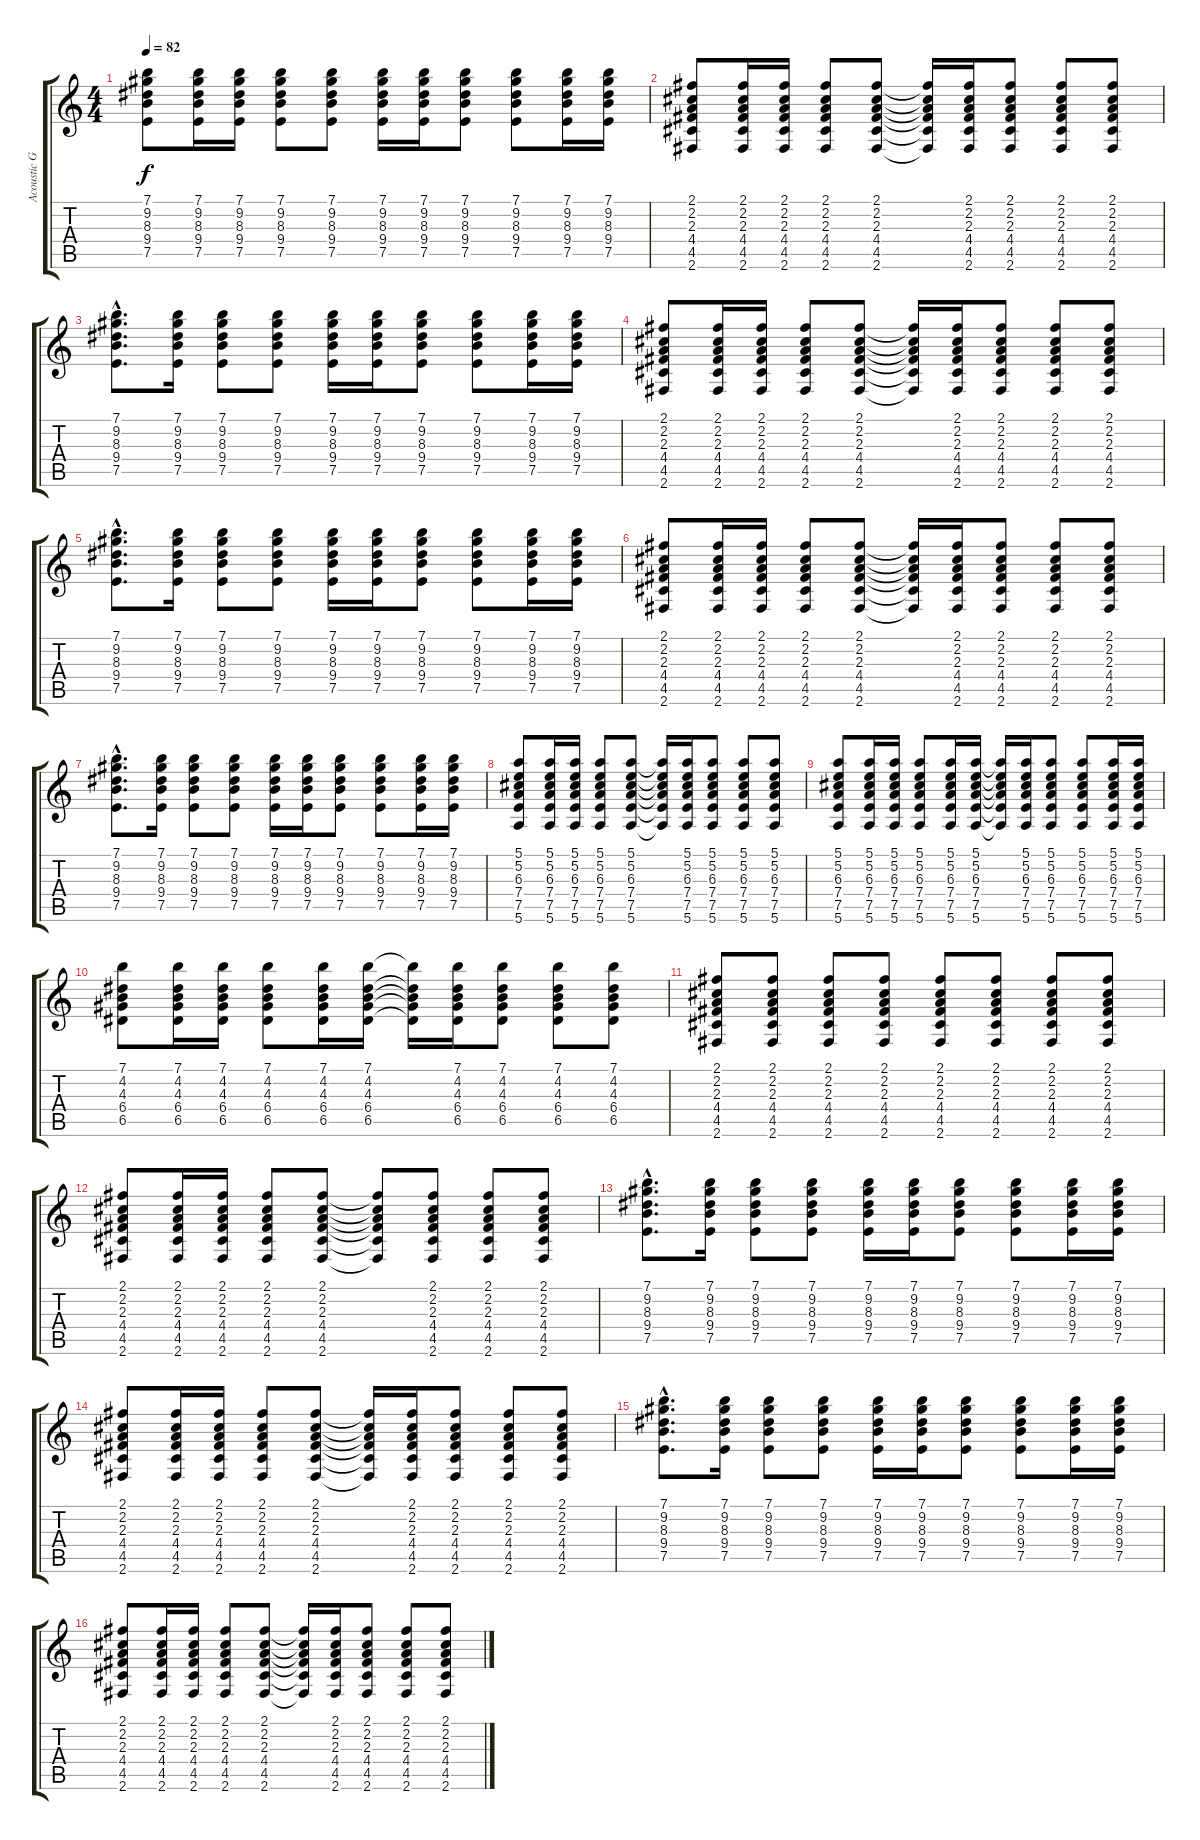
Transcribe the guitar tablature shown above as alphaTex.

\track ("Acoustic Guitar" "Acoustic G") {instrument acousticguitarsteel}
\staff {score tabs}
\tuning (E4 B3 G3 D3 A2 E2) {hide}
\ts (4 4)
\tempo 82
\clef g2
\ks c
(7.1 9.2 8.3 9.4 7.5).8{dy f instrument acousticguitarsteel} (7.1 9.2 8.3 9.4 7.5).16 (7.1 9.2 8.3 9.4 7.5).16 (7.1 9.2 8.3 9.4 7.5).8 (7.1 9.2 8.3 9.4 7.5).8 (7.1 9.2 8.3 9.4 7.5).16 (7.1 9.2 8.3 9.4 7.5).16 (7.1 9.2 8.3 9.4 7.5).8 (7.1 9.2 8.3 9.4 7.5).8 (7.1 9.2 8.3 9.4 7.5).16 (7.1 9.2 8.3 9.4 7.5).16 |
(2.1 2.2 2.3 4.4 4.5 2.6).8 (2.1 2.2 2.3 4.4 4.5 2.6).16 (2.1 2.2 2.3 4.4 4.5 2.6).16 (2.1 2.2 2.3 4.4 4.5 2.6).8 (2.1 2.2 2.3 4.4 4.5 2.6).8 (2.1{t} 2.2{t} 2.3{t} 4.4{t} 4.5{t} 2.6{t}).16 (2.1 2.2 2.3 4.4 4.5 2.6).16 (2.1 2.2 2.3 4.4 4.5 2.6).8 (2.1 2.2 2.3 4.4 4.5 2.6).8 (2.1 2.2 2.3 4.4 4.5 2.6).8 |
(7.1{hac} 9.2{hac} 8.3{hac} 9.4{hac} 7.5{hac}).8{d} (7.1 9.2 8.3 9.4 7.5).16 (7.1 9.2 8.3 9.4 7.5).8 (7.1 9.2 8.3 9.4 7.5).8 (7.1 9.2 8.3 9.4 7.5).16 (7.1 9.2 8.3 9.4 7.5).16 (7.1 9.2 8.3 9.4 7.5).8 (7.1 9.2 8.3 9.4 7.5).8 (7.1 9.2 8.3 9.4 7.5).16 (7.1 9.2 8.3 9.4 7.5).16 |
(2.1 2.2 2.3 4.4 4.5 2.6).8 (2.1 2.2 2.3 4.4 4.5 2.6).16 (2.1 2.2 2.3 4.4 4.5 2.6).16 (2.1 2.2 2.3 4.4 4.5 2.6).8 (2.1 2.2 2.3 4.4 4.5 2.6).8 (2.1{t} 2.2{t} 2.3{t} 4.4{t} 4.5{t} 2.6{t}).16 (2.1 2.2 2.3 4.4 4.5 2.6).16 (2.1 2.2 2.3 4.4 4.5 2.6).8 (2.1 2.2 2.3 4.4 4.5 2.6).8 (2.1 2.2 2.3 4.4 4.5 2.6).8 |
(7.1{hac} 9.2{hac} 8.3{hac} 9.4{hac} 7.5{hac}).8{d} (7.1 9.2 8.3 9.4 7.5).16 (7.1 9.2 8.3 9.4 7.5).8 (7.1 9.2 8.3 9.4 7.5).8 (7.1 9.2 8.3 9.4 7.5).16 (7.1 9.2 8.3 9.4 7.5).16 (7.1 9.2 8.3 9.4 7.5).8 (7.1 9.2 8.3 9.4 7.5).8 (7.1 9.2 8.3 9.4 7.5).16 (7.1 9.2 8.3 9.4 7.5).16 |
(2.1 2.2 2.3 4.4 4.5 2.6).8 (2.1 2.2 2.3 4.4 4.5 2.6).16 (2.1 2.2 2.3 4.4 4.5 2.6).16 (2.1 2.2 2.3 4.4 4.5 2.6).8 (2.1 2.2 2.3 4.4 4.5 2.6).8 (2.1{t} 2.2{t} 2.3{t} 4.4{t} 4.5{t} 2.6{t}).16 (2.1 2.2 2.3 4.4 4.5 2.6).16 (2.1 2.2 2.3 4.4 4.5 2.6).8 (2.1 2.2 2.3 4.4 4.5 2.6).8 (2.1 2.2 2.3 4.4 4.5 2.6).8 |
(7.1{hac} 9.2{hac} 8.3{hac} 9.4{hac} 7.5{hac}).8{d} (7.1 9.2 8.3 9.4 7.5).16 (7.1 9.2 8.3 9.4 7.5).8 (7.1 9.2 8.3 9.4 7.5).8 (7.1 9.2 8.3 9.4 7.5).16 (7.1 9.2 8.3 9.4 7.5).16 (7.1 9.2 8.3 9.4 7.5).8 (7.1 9.2 8.3 9.4 7.5).8 (7.1 9.2 8.3 9.4 7.5).16 (7.1 9.2 8.3 9.4 7.5).16 |
(5.1 5.2 6.3 7.4 7.5 5.6).8 (5.1 5.2 6.3 7.4 7.5 5.6).16 (5.1 5.2 6.3 7.4 7.5 5.6).16 (5.1 5.2 6.3 7.4 7.5 5.6).8 (5.1 5.2 6.3 7.4 7.5 5.6).8 (5.1{t} 5.2{t} 6.3{t} 7.4{t} 7.5{t} 5.6{t}).16 (5.1 5.2 6.3 7.4 7.5 5.6).16 (5.1 5.2 6.3 7.4 7.5 5.6).8 (5.1 5.2 6.3 7.4 7.5 5.6).8 (5.1 5.2 6.3 7.4 7.5 5.6).8 |
(5.1 5.2 6.3 7.4 7.5 5.6).8 (5.1 5.2 6.3 7.4 7.5 5.6).16 (5.1 5.2 6.3 7.4 7.5 5.6).16 (5.1 5.2 6.3 7.4 7.5 5.6).8 (5.1 5.2 6.3 7.4 7.5 5.6).16 (5.1 5.2 6.3 7.4 7.5 5.6).16 (5.1{t} 5.2{t} 6.3{t} 7.4{t} 7.5{t} 5.6{t}).16 (5.1 5.2 6.3 7.4 7.5 5.6).16 (5.1 5.2 6.3 7.4 7.5 5.6).8 (5.1 5.2 6.3 7.4 7.5 5.6).8 (5.1 5.2 6.3 7.4 7.5 5.6).16 (5.1 5.2 6.3 7.4 7.5 5.6).16 |
(7.1 4.2 4.3 6.4 6.5).8 (7.1 4.2 4.3 6.4 6.5).16 (7.1 4.2 4.3 6.4 6.5).16 (7.1 4.2 4.3 6.4 6.5).8 (7.1 4.2 4.3 6.4 6.5).16 (7.1 4.2 4.3 6.4 6.5).16 (7.1{t} 4.2{t} 4.3{t} 6.4{t} 6.5{t}).16 (7.1 4.2 4.3 6.4 6.5).16 (7.1 4.2 4.3 6.4 6.5).8 (7.1 4.2 4.3 6.4 6.5).8 (7.1 4.2 4.3 6.4 6.5).8 |
(2.1 2.2 2.3 4.4 4.5 2.6).8 (2.1 2.2 2.3 4.4 4.5 2.6).8 (2.1 2.2 2.3 4.4 4.5 2.6).8 (2.1 2.2 2.3 4.4 4.5 2.6).8 (2.1 2.2 2.3 4.4 4.5 2.6).8 (2.1 2.2 2.3 4.4 4.5 2.6).8 (2.1 2.2 2.3 4.4 4.5 2.6).8 (2.1 2.2 2.3 4.4 4.5 2.6).8 |
(2.1 2.2 2.3 4.4 4.5 2.6).8 (2.1 2.2 2.3 4.4 4.5 2.6).16 (2.1 2.2 2.3 4.4 4.5 2.6).16 (2.1 2.2 2.3 4.4 4.5 2.6).8 (2.1 2.2 2.3 4.4 4.5 2.6).8 (2.1{t} 2.2{t} 2.3{t} 4.4{t} 4.5{t} 2.6{t}).8 (2.1 2.2 2.3 4.4 4.5 2.6).8 (2.1 2.2 2.3 4.4 4.5 2.6).8 (2.1 2.2 2.3 4.4 4.5 2.6).8 |
(7.1{hac} 9.2{hac} 8.3{hac} 9.4{hac} 7.5{hac}).8{d} (7.1 9.2 8.3 9.4 7.5).16 (7.1 9.2 8.3 9.4 7.5).8 (7.1 9.2 8.3 9.4 7.5).8 (7.1 9.2 8.3 9.4 7.5).16 (7.1 9.2 8.3 9.4 7.5).16 (7.1 9.2 8.3 9.4 7.5).8 (7.1 9.2 8.3 9.4 7.5).8 (7.1 9.2 8.3 9.4 7.5).16 (7.1 9.2 8.3 9.4 7.5).16 |
(2.1 2.2 2.3 4.4 4.5 2.6).8 (2.1 2.2 2.3 4.4 4.5 2.6).16 (2.1 2.2 2.3 4.4 4.5 2.6).16 (2.1 2.2 2.3 4.4 4.5 2.6).8 (2.1 2.2 2.3 4.4 4.5 2.6).8 (2.1{t} 2.2{t} 2.3{t} 4.4{t} 4.5{t} 2.6{t}).16 (2.1 2.2 2.3 4.4 4.5 2.6).16 (2.1 2.2 2.3 4.4 4.5 2.6).8 (2.1 2.2 2.3 4.4 4.5 2.6).8 (2.1 2.2 2.3 4.4 4.5 2.6).8 |
(7.1{hac} 9.2{hac} 8.3{hac} 9.4{hac} 7.5{hac}).8{d} (7.1 9.2 8.3 9.4 7.5).16 (7.1 9.2 8.3 9.4 7.5).8 (7.1 9.2 8.3 9.4 7.5).8 (7.1 9.2 8.3 9.4 7.5).16 (7.1 9.2 8.3 9.4 7.5).16 (7.1 9.2 8.3 9.4 7.5).8 (7.1 9.2 8.3 9.4 7.5).8 (7.1 9.2 8.3 9.4 7.5).16 (7.1 9.2 8.3 9.4 7.5).16 |
(2.1 2.2 2.3 4.4 4.5 2.6).8 (2.1 2.2 2.3 4.4 4.5 2.6).16 (2.1 2.2 2.3 4.4 4.5 2.6).16 (2.1 2.2 2.3 4.4 4.5 2.6).8 (2.1 2.2 2.3 4.4 4.5 2.6).8 (2.1{t} 2.2{t} 2.3{t} 4.4{t} 4.5{t} 2.6{t}).16 (2.1 2.2 2.3 4.4 4.5 2.6).16 (2.1 2.2 2.3 4.4 4.5 2.6).8 (2.1 2.2 2.3 4.4 4.5 2.6).8 (2.1 2.2 2.3 4.4 4.5 2.6).8
